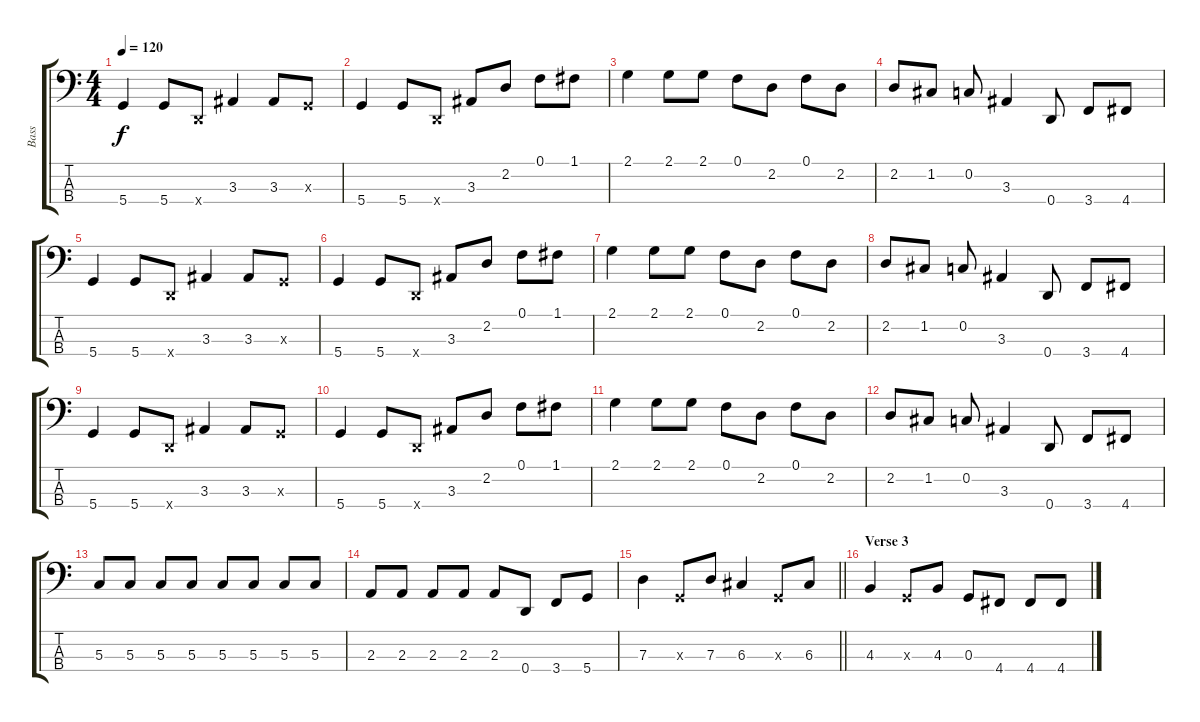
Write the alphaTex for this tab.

\track ("Bass" "Bass") {instrument electricbassfinger}
\staff {score tabs}
\tuning (F2 C2 G1 D1) {hide}
\ts (4 4)
\tempo 120
\clef f4
\ks c
5.4.4{dy f} 5.4.8 0.4{x}.8 3.3.4 3.3.8 0.3{x}.8 |
5.4.4 5.4.8 0.4{x}.8 3.3.8 2.2.8 0.1.8 1.1.8 |
2.1.4 2.1.8 2.1.8 0.1.8 2.2.8 0.1.8 2.2.8 |
2.2.8 1.2.8 0.2.8 3.3.4 0.4.8 3.4.8 4.4.8 |
5.4.4 5.4.8 0.4{x}.8 3.3.4 3.3.8 0.3{x}.8 |
5.4.4 5.4.8 0.4{x}.8 3.3.8 2.2.8 0.1.8 1.1.8 |
2.1.4 2.1.8 2.1.8 0.1.8 2.2.8 0.1.8 2.2.8 |
2.2.8 1.2.8 0.2.8 3.3.4 0.4.8 3.4.8 4.4.8 |
5.4.4 5.4.8 0.4{x}.8 3.3.4 3.3.8 0.3{x}.8 |
5.4.4 5.4.8 0.4{x}.8 3.3.8 2.2.8 0.1.8 1.1.8 |
2.1.4 2.1.8 2.1.8 0.1.8 2.2.8 0.1.8 2.2.8 |
2.2.8 1.2.8 0.2.8 3.3.4 0.4.8 3.4.8 4.4.8 |
5.3.8 5.3.8 5.3.8 5.3.8 5.3.8 5.3.8 5.3.8 5.3.8 |
2.3.8 2.3.8 2.3.8 2.3.8 2.3.8 0.4.8 3.4.8 5.4.8 |
\barLineRight lightlight
7.3.4 0.3{x}.8 7.3.8 6.3.4 0.3{x}.8 6.3.8 |
\section ("" "Verse 3")
4.3.4 0.3{x}.8 4.3.8 0.3.8 4.4.8 4.4.8 4.4.8
